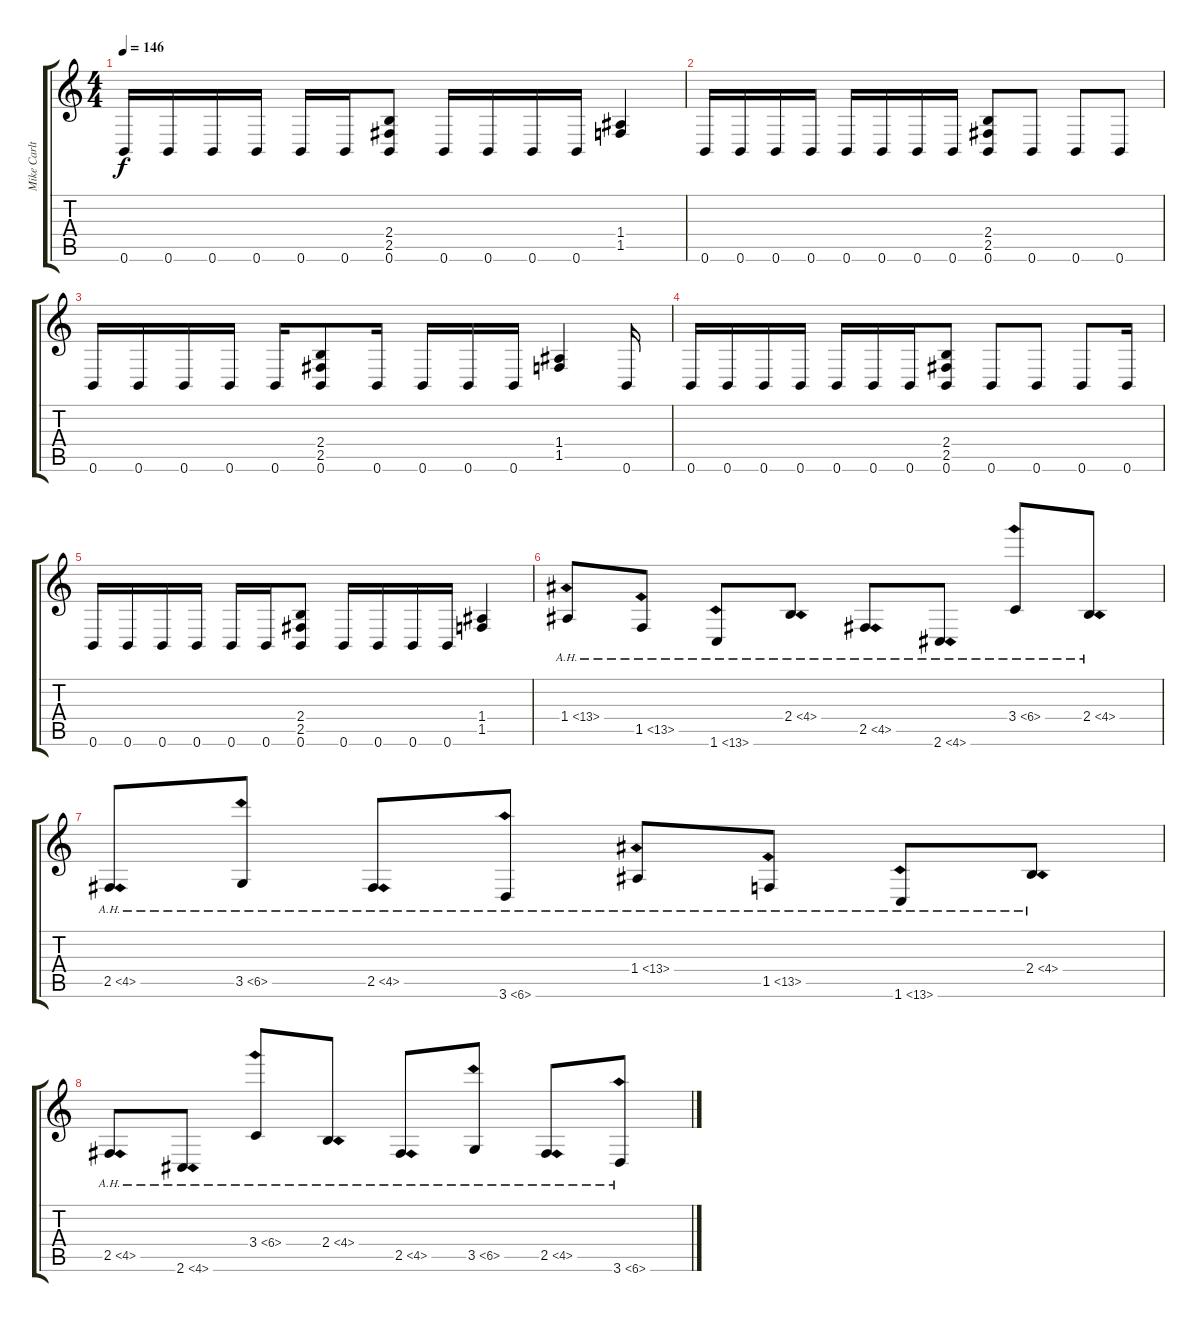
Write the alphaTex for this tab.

\track ("Mike Carlton" "Mike Carlt") {instrument distortionguitar}
\staff {score tabs}
\tuning (B3 Gb3 D3 A2 E2 B1) {hide}
\ts (4 4)
\tempo 146
\clef g2
\ks c
0.6.16{dy f} 0.6.16 0.6.16 0.6.16 0.6.16 0.6.16 (2.4 2.5 0.6).8 0.6.16 0.6.16 0.6.16 0.6.16 (1.4 1.5).4 |
0.6.16 0.6.16 0.6.16 0.6.16 0.6.16 0.6.16 0.6.16 0.6.16 (2.4 2.5 0.6).8 0.6.8 0.6.8 0.6.8 |
0.6.16 0.6.16 0.6.16 0.6.16 0.6.16 (2.4 2.5 0.6).8 0.6.16 0.6.16 0.6.16 0.6.16 (1.4 1.5).4 0.6.16 |
0.6.16 0.6.16 0.6.16 0.6.16 0.6.16 0.6.16 0.6.16 (2.4 2.5 0.6).8 0.6.8 0.6.8 0.6.8 0.6.16 |
0.6.16 0.6.16 0.6.16 0.6.16 0.6.16 0.6.16 (2.4 2.5 0.6).8 0.6.16 0.6.16 0.6.16 0.6.16 (1.4 1.5).4 |
1.4{ah 12}.8 1.5{ah 12}.8 1.6{ah 12}.8 2.4{ah 2}.8 2.5{ah 2}.8 2.6{ah 2}.8 3.4{ah 3}.8 2.4{ah 2}.8 |
2.5{ah 2}.8 3.5{ah 3}.8 2.5{ah 2}.8 3.6{ah 3}.8 1.4{ah 12}.8 1.5{ah 12}.8 1.6{ah 12}.8 2.4{ah 2}.8 |
2.5{ah 2}.8 2.6{ah 2}.8 3.4{ah 3}.8 2.4{ah 2}.8 2.5{ah 2}.8 3.5{ah 3}.8 2.5{ah 2}.8 3.6{ah 3}.8
